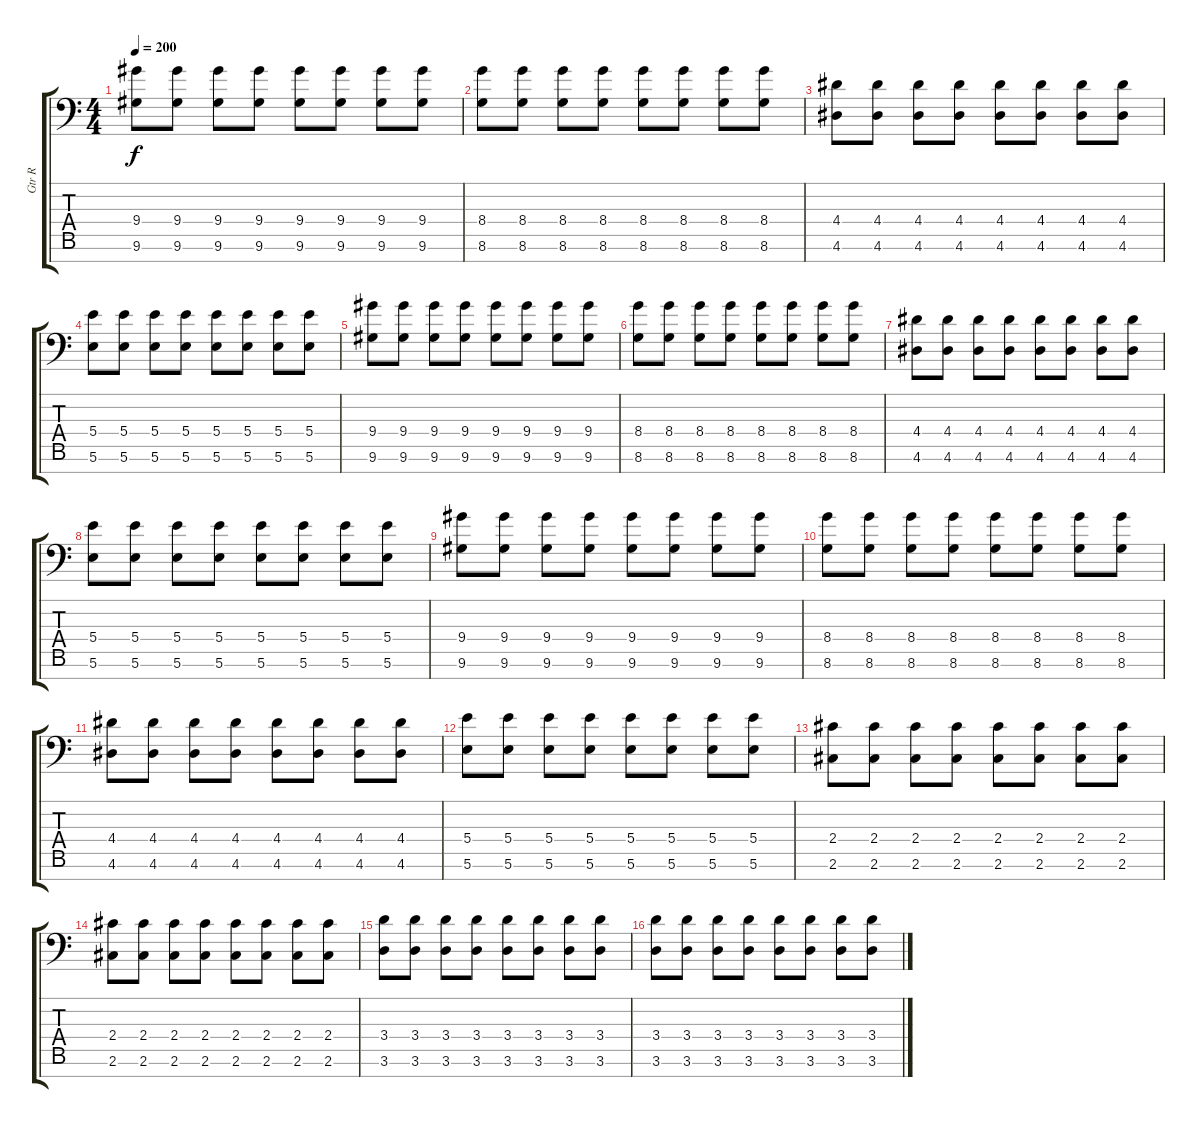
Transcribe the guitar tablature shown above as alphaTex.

\track ("Gtr R" "Gtr R") {instrument distortionguitar}
\staff {score tabs}
\tuning (Db4 Ab3 E3 B2 Gb2 B1 Gb1) {hide}
\ts (4 4)
\tempo 200
\clef f4
\ks c
(9.4 9.6).8{dy f} (9.4 9.6).8 (9.4 9.6).8 (9.4 9.6).8 (9.4 9.6).8 (9.4 9.6).8 (9.4 9.6).8 (9.4 9.6).8 |
(8.4 8.6).8 (8.4 8.6).8 (8.4 8.6).8 (8.4 8.6).8 (8.4 8.6).8 (8.4 8.6).8 (8.4 8.6).8 (8.4 8.6).8 |
(4.4 4.6).8 (4.4 4.6).8 (4.4 4.6).8 (4.4 4.6).8 (4.4 4.6).8 (4.4 4.6).8 (4.4 4.6).8 (4.4 4.6).8 |
(5.4 5.6).8 (5.4 5.6).8 (5.4 5.6).8 (5.4 5.6).8 (5.4 5.6).8 (5.4 5.6).8 (5.4 5.6).8 (5.4 5.6).8 |
(9.4 9.6).8 (9.4 9.6).8 (9.4 9.6).8 (9.4 9.6).8 (9.4 9.6).8 (9.4 9.6).8 (9.4 9.6).8 (9.4 9.6).8 |
(8.4 8.6).8 (8.4 8.6).8 (8.4 8.6).8 (8.4 8.6).8 (8.4 8.6).8 (8.4 8.6).8 (8.4 8.6).8 (8.4 8.6).8 |
(4.4 4.6).8 (4.4 4.6).8 (4.4 4.6).8 (4.4 4.6).8 (4.4 4.6).8 (4.4 4.6).8 (4.4 4.6).8 (4.4 4.6).8 |
(5.4 5.6).8 (5.4 5.6).8 (5.4 5.6).8 (5.4 5.6).8 (5.4 5.6).8 (5.4 5.6).8 (5.4 5.6).8 (5.4 5.6).8 |
(9.4 9.6).8 (9.4 9.6).8 (9.4 9.6).8 (9.4 9.6).8 (9.4 9.6).8 (9.4 9.6).8 (9.4 9.6).8 (9.4 9.6).8 |
(8.4 8.6).8 (8.4 8.6).8 (8.4 8.6).8 (8.4 8.6).8 (8.4 8.6).8 (8.4 8.6).8 (8.4 8.6).8 (8.4 8.6).8 |
(4.4 4.6).8 (4.4 4.6).8 (4.4 4.6).8 (4.4 4.6).8 (4.4 4.6).8 (4.4 4.6).8 (4.4 4.6).8 (4.4 4.6).8 |
(5.4 5.6).8 (5.4 5.6).8 (5.4 5.6).8 (5.4 5.6).8 (5.4 5.6).8 (5.4 5.6).8 (5.4 5.6).8 (5.4 5.6).8 |
(2.4 2.6).8 (2.4 2.6).8 (2.4 2.6).8 (2.4 2.6).8 (2.4 2.6).8 (2.4 2.6).8 (2.4 2.6).8 (2.4 2.6).8 |
(2.4 2.6).8 (2.4 2.6).8 (2.4 2.6).8 (2.4 2.6).8 (2.4 2.6).8 (2.4 2.6).8 (2.4 2.6).8 (2.4 2.6).8 |
(3.4 3.6).8 (3.4 3.6).8 (3.4 3.6).8 (3.4 3.6).8 (3.4 3.6).8 (3.4 3.6).8 (3.4 3.6).8 (3.4 3.6).8 |
(3.4 3.6).8 (3.4 3.6).8 (3.4 3.6).8 (3.4 3.6).8 (3.4 3.6).8 (3.4 3.6).8 (3.4 3.6).8 (3.4 3.6).8
